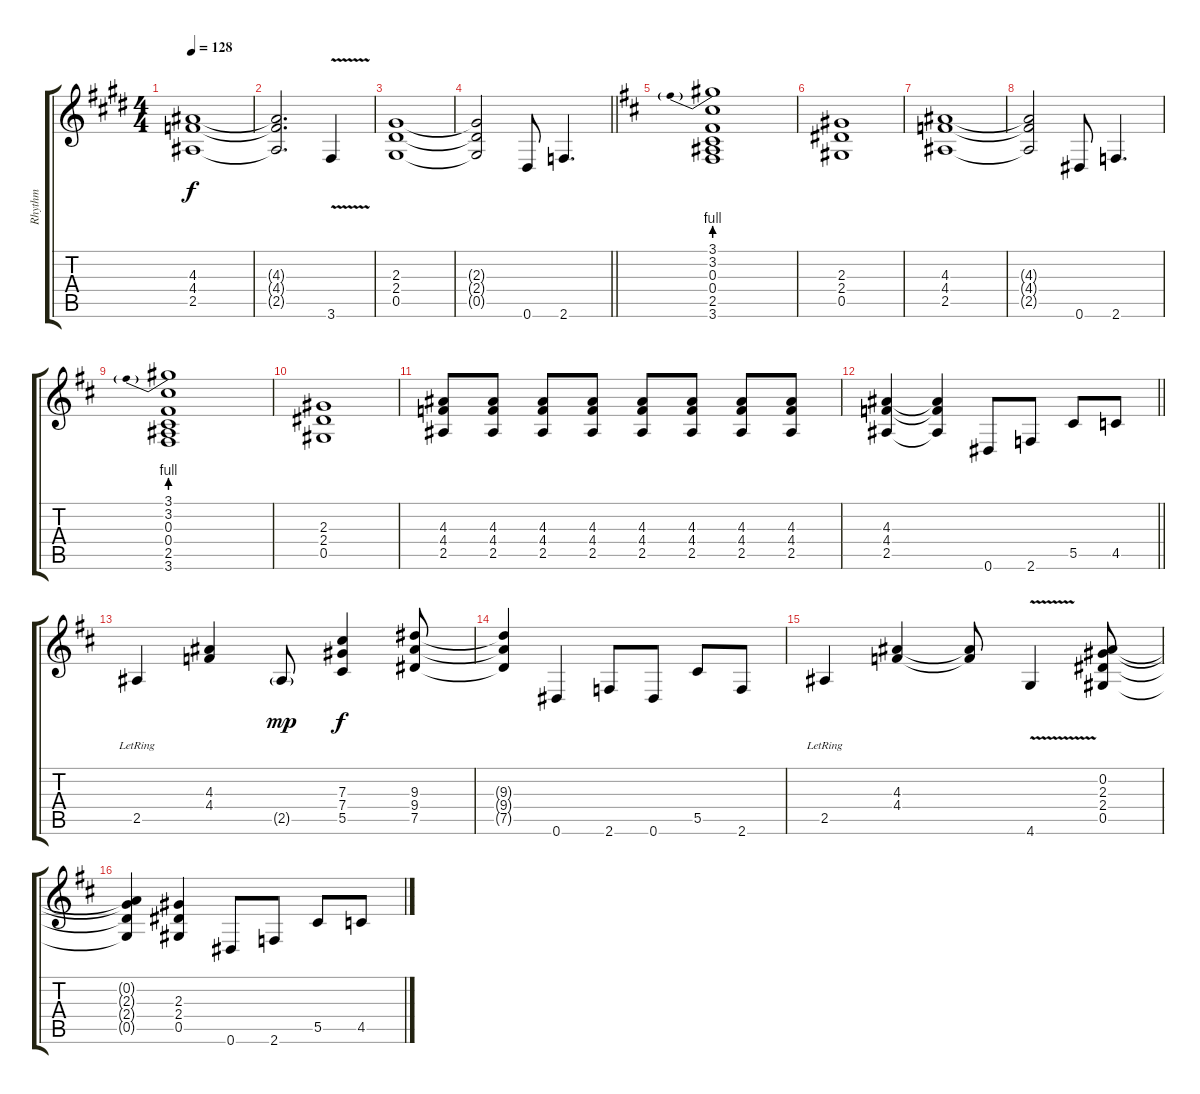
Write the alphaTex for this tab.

\track ("Rhythm" "Rhythm") {instrument overdrivenguitar}
\staff {score tabs}
\tuning (Eb4 Bb3 Gb3 Db3 Ab2 Eb2) {hide}
\ts (4 4)
\tempo 128
\clef g2
\ks e
(4.3 4.4 2.5).1{dy f} |
\ks c#minor
(4.3{t} 4.4{t} 2.5{t}).2{d} 3.6{v}.4 |
(2.3 2.4 0.5).1 |
\barLineRight lightlight
(2.3{t} 2.4{t} 0.5{t}).2 0.6.8 2.6.4{d} |
\ks d
(3.1{be (prebend 0 4 60 4)} 3.2 0.3 0.4 2.5 3.6).1 |
(2.3 2.4 0.5).1 |
(4.3 4.4 2.5).1 |
(4.3{t} 4.4{t} 2.5{t}).2 0.6.8 2.6.4{d} |
(3.1{be (prebend 0 4 60 4)} 3.2 0.3 0.4 2.5 3.6).1 |
(2.3 2.4 0.5).1 |
(4.3 4.4 2.5).8 (4.3 4.4 2.5).8 (4.3 4.4 2.5).8 (4.3 4.4 2.5).8 (4.3 4.4 2.5).8 (4.3 4.4 2.5).8 (4.3 4.4 2.5).8 (4.3 4.4 2.5).8 |
\barLineRight lightlight
(4.3 4.4 2.5).4 (4.3{t} 4.4{t} 2.5{t}).4 0.6.8 2.6.8 5.5.8 4.5.8 |
2.5{lr}.4 (4.3 4.4).4 2.5{g}.8{dy mp} (7.3 7.4 5.5).4{dy f} (9.3 9.4 7.5).8 |
(9.3{t} 9.4{t} 7.5{t}).4 0.6.4 2.6.8 0.6.8 5.5.8 2.6.8 |
2.5{lr}.4 (4.3 4.4).4 (4.3{t} 4.4{t}).8 4.6{v}.4 (0.2 2.3 2.4 0.5).8 |
(0.2{t} 2.3{t} 2.4{t} 0.5{t}).4 (2.3 2.4 0.5).4 0.6.8 2.6.8 5.5.8 4.5.8
